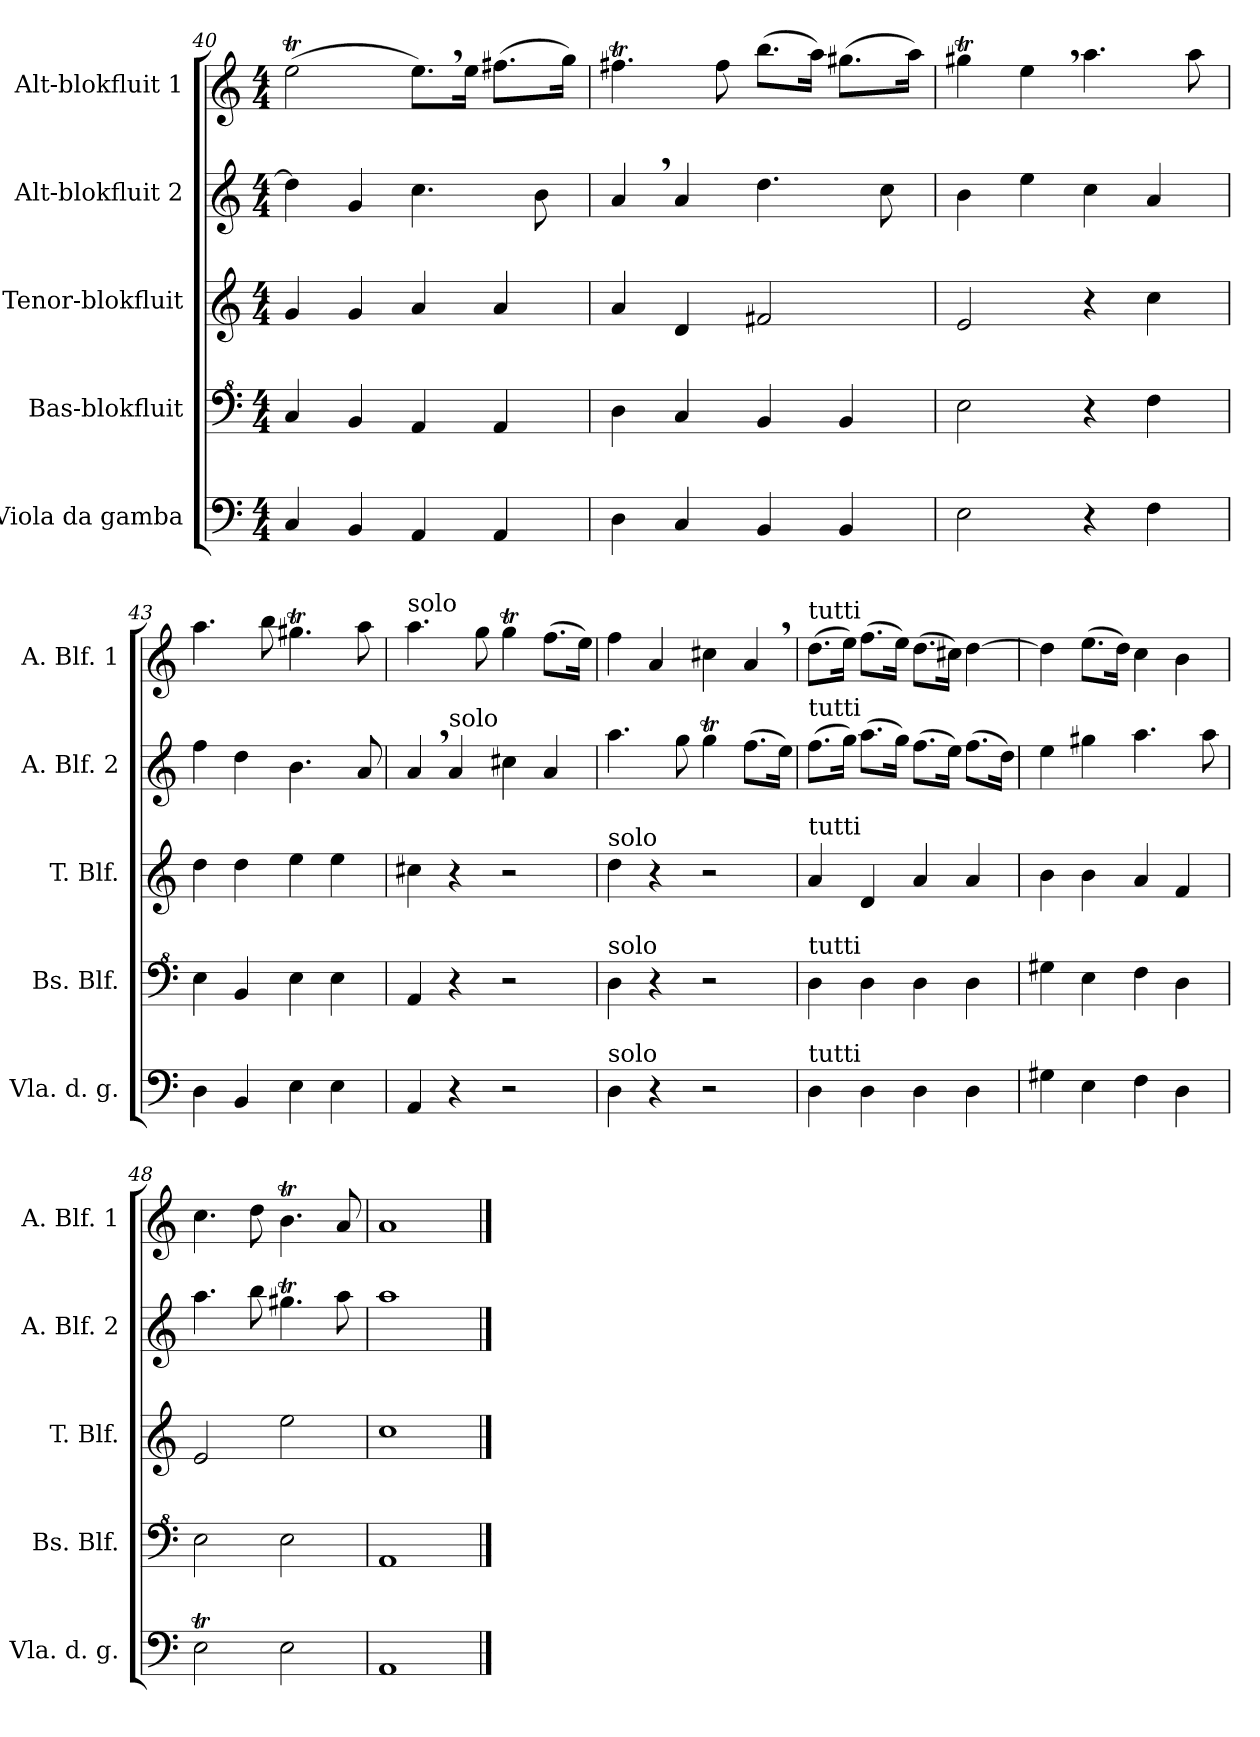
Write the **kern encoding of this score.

**kern	**kern	**kern	**kern	**kern
*part5	*part4	*part3	*part2	*part1
*staff5	*staff4	*staff3	*staff2	*staff1
*I"Viola da gamba	*I"Bas-blokfluit	*I"Tenor-blokfluit	*I"Alt-blokfluit 2	*I"Alt-blokfluit 1
*I'Vla. d. g.	*I'Bs. Blf.	*I'T. Blf.	*I'A. Blf. 2	*I'A. Blf. 1
*clefF4	*clefF^4	*clefG2	*clefG2	*clefG2
*k[]	*k[]	*k[]	*k[]	*k[]
*M4/4	*M4/4	*M4/4	*M4/4	*M4/4
=40	=40	=40	=40	=40
4C/	4c/	4g/	4dd\]	(>2eet\
4BB/	4B/	4g/	4g/	.
4AA/	4A/	4a/	4.cc\	8.ee,\L)
.	.	.	.	16ee\Jk
4AA/	4A/	4a/	.	(>8.ff#X\L
.	.	.	8b\	.
.	.	.	.	16gg\Jk)
=41	=41	=41	=41	=41
4D\	4d\	4a/	4a,/	4.ff#Xt\
4C/	4c/	4d/	4a/	.
.	.	.	.	8ff#\
4BB/	4B/	2f#X/	4.dd\	(>8.bb\L
.	.	.	.	16aa\Jk)
4BB/	4B/	.	.	(>8.gg#X\L
.	.	.	8cc\	.
.	.	.	.	16aa\Jk)
!!LO:PB:g=z
=42	=42	=42	=42	=42
2E\	2e\	2e/	4b\	4gg#Xt\
.	.	.	4ee\	4ee,\
4r	4r	4r	4cc\	4.aa\
4F\	4f\	4cc\	4a/	.
.	.	.	.	8aa\
=43	=43	=43	=43	=43
4D\	4e\	4dd\	4ff\	4.aa\
4BB/	4B/	4dd\	4dd\	.
.	.	.	.	8bb\
4E\	4e\	4ee\	4.b\	4.gg#Xt\
4E\	4e\	4ee\	.	.
.	.	.	8a/	8aa\
=44	=44	=44	=44	=44
!	!	!	!	!LO:TX:a:t=solo
4AA/	4A/	4cc#X\	4a,/	4.aa\
!	!	!	!LO:TX:a:t=solo	!
4r	4r	4r	4a/	.
.	.	.	.	8gg\
2r	2r	2r	4cc#X\	4ggT\
.	.	.	4a/	(>8.ff\L
.	.	.	.	16ee\Jk)
=45	=45	=45	=45	=45
!	!	!LO:TX:a:t=solo	!	!
!	!LO:TX:a:t=solo	!	!	!
!LO:TX:a:t=solo	!	!	!	!
4D\	4d\	4dd\	4.aa\	4ff\
4r	4r	4r	.	4a/
.	.	.	8gg\	.
2r	2r	2r	4ggT\	4cc#X\
.	.	.	(>8.ff\L	4a,/
.	.	.	16ee\Jk)	.
=46	=46	=46	=46	=46
!	!	!	!	!LO:TX:a:t=tutti
!	!	!	!LO:TX:a:t=tutti	!
!	!	!LO:TX:a:t=tutti	!	!
!	!LO:TX:a:t=tutti	!	!	!
!LO:TX:a:t=tutti	!	!	!	!
4D\	4d\	4a/	(>8.ff\L	(>8.dd\L
.	.	.	16gg\Jk)	16ee\Jk)
4D\	4d\	4d/	(>8.aa\L	(>8.ff\L
.	.	.	16gg\Jk)	16ee\Jk)
4D\	4d\	4a/	(>8.ff\L	(>8.dd\L
.	.	.	16ee\Jk)	16cc#X\Jk)
4D\	4d\	4a/	(>8.ff\L	[4dd\
.	.	.	16dd\Jk)	.
!!LO:LB:g=z
=47	=47	=47	=47	=47
4G#X\	4g#X\	4b\	4ee\	4dd\]
4E\	4e\	4b\	4gg#X\	(>8.ee\L
.	.	.	.	16dd\Jk)
4F\	4f\	4a/	4.aa\	4cc\
4D\	4d\	4f/	.	4b\
.	.	.	8aa\	.
=48	=48	=48	=48	=48
2Et\	2e\	2e/	4.aa\	4.cc\
.	.	.	8bb\	8dd\
2E\	2e\	2ee\	4.gg#Xt\	4.bt\
.	.	.	8aa\	8a/
=49	=49	=49	=49	=49
1AA	1A	1cc	1aa	1a
==	==	==	==	==
*-	*-	*-	*-	*-
